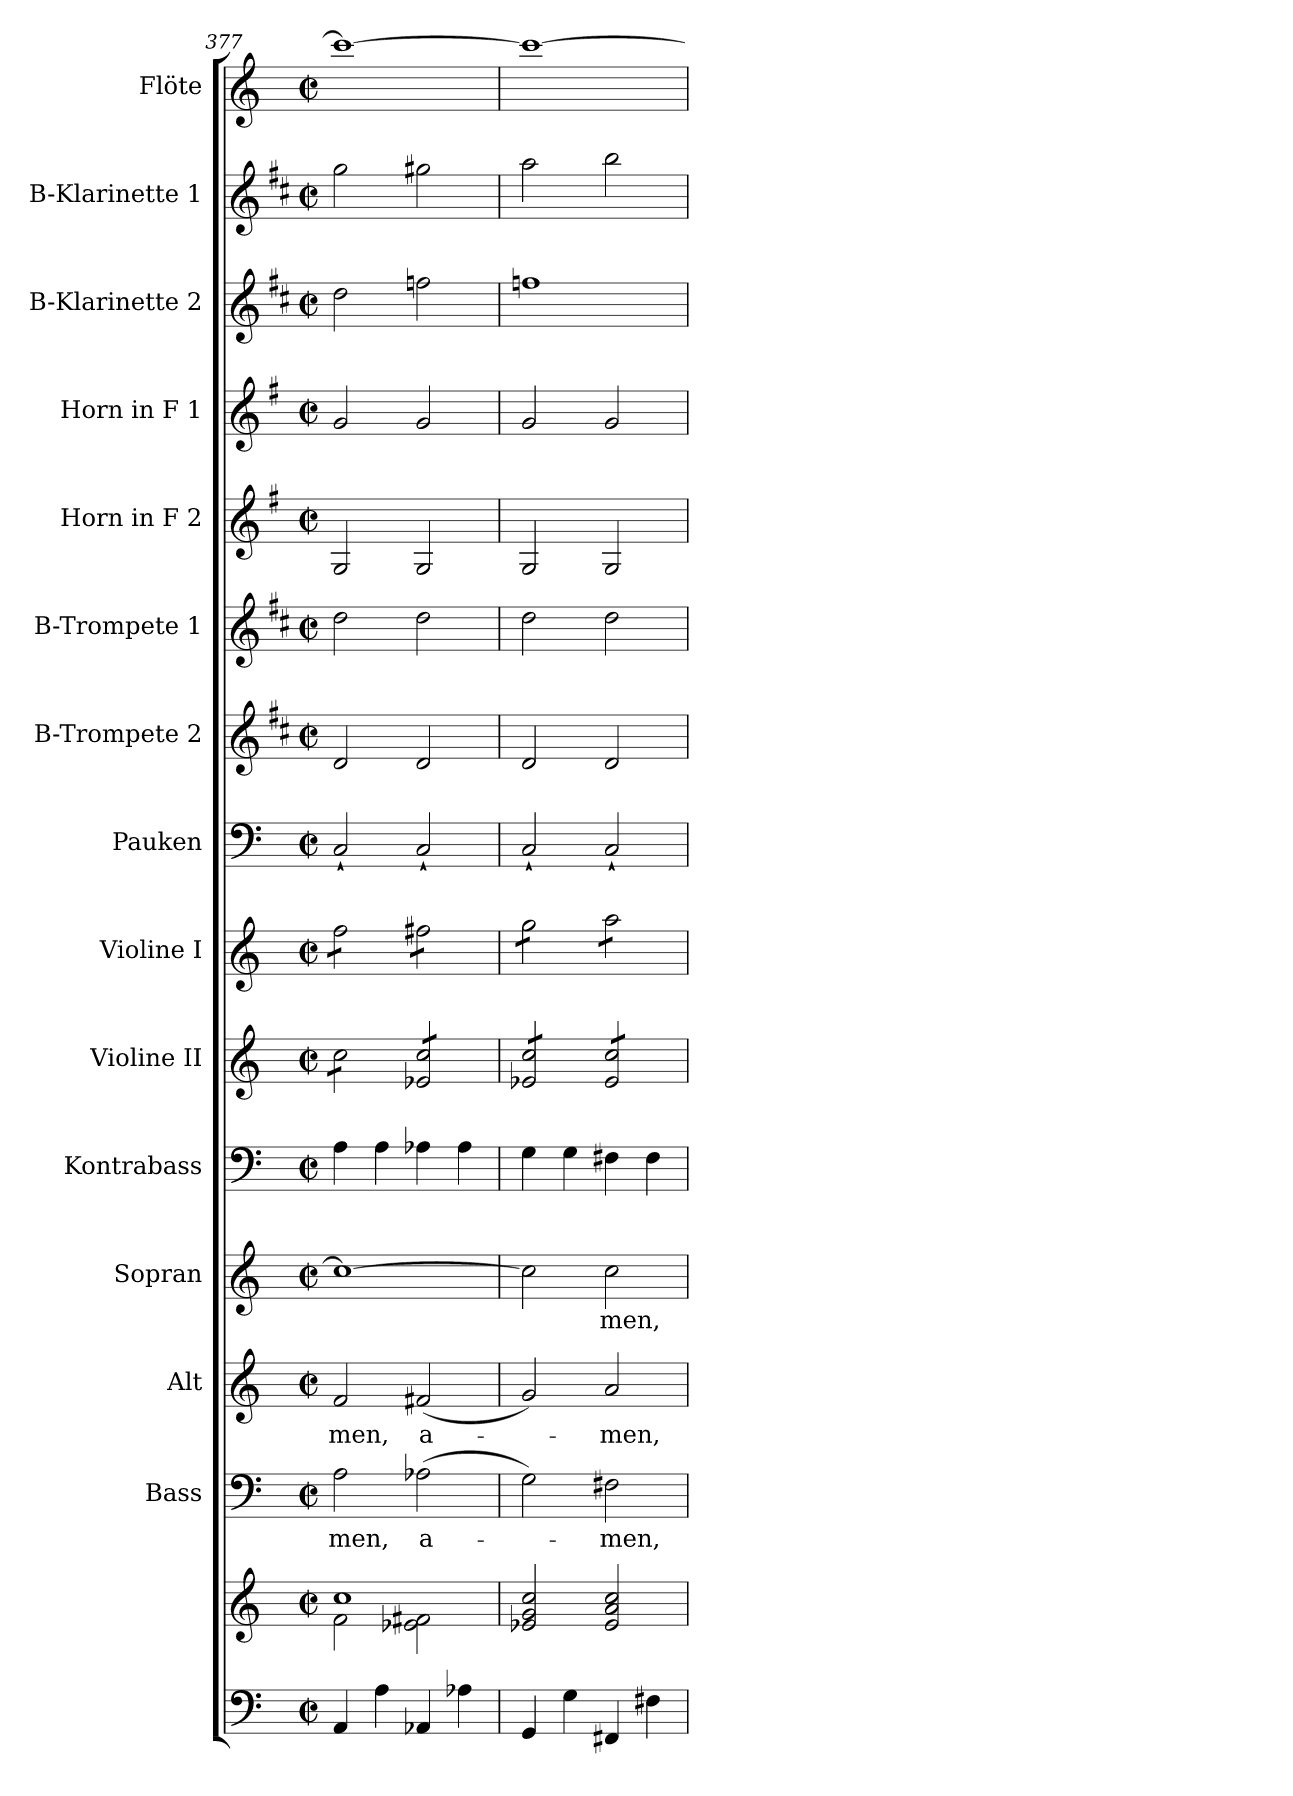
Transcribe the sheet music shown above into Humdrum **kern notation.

**kern	**kern	**kern	**text	**kern	**text	**kern	**text	**kern	**kern	**kern	**kern	**kern	**kern	**kern	**kern	**kern	**kern	**kern
*part15	*part15	*part14	*part14	*part13	*part13	*part12	*part12	*part11	*part10	*part9	*part8	*part7	*part6	*part5	*part4	*part3	*part2	*part1
*staff16	*staff15	*staff14	*staff14	*staff13	*staff13	*staff12	*staff12	*staff11	*staff10	*staff9	*staff8	*staff7	*staff6	*staff5	*staff4	*staff3	*staff2	*staff1
*	*	*I"Bass	*	*I"Alt	*	*I"Sopran	*	*I"Kontrabass	*I"Violine II	*I"Violine I	*I"Pauken	*I"B-Trompete 2	*I"B-Trompete 1	*I"Horn in F 2	*I"Horn in F 1	*I"B-Klarinette 2	*I"B-Klarinette 1	*I"Flöte
*	*	*I'B.	*	*I'A.	*	*I'S.	*	*I'Kb.	*I'Vl. II	*I'Vl. I	*I'Pk.	*I'B Trp. 2	*I'B Trp. 1	*	*	*I'B Kl. 2	*I'B Kl. 1	*I'Fl.
*clefF4	*clefG2	*clefF4	*	*clefG2	*	*clefG2	*	*clefF4	*clefG2	*clefG2	*clefF4	*clefG2	*clefG2	*clefG2	*clefG2	*clefG2	*clefG2	*clefG2
*	*	*	*	*	*	*	*	*ITrd7c12	*	*	*	*ITrd1c2	*ITrd1c2	*ITrd4c7	*ITrd4c7	*ITrd1c2	*ITrd1c2	*
*k[]	*k[]	*k[]	*	*k[]	*	*k[]	*	*k[]	*k[]	*k[]	*k[]	*k[]	*k[]	*k[]	*k[]	*k[]	*k[]	*k[]
*C:	*C:	*C:	*	*C:	*	*C:	*	*C:	*C:	*C:	*C:	*C:	*C:	*C:	*C:	*C:	*C:	*C:
*M2/2	*M2/2	*M2/2	*	*M2/2	*	*M2/2	*	*M2/2	*M2/2	*M2/2	*M2/2	*M2/2	*M2/2	*M2/2	*M2/2	*M2/2	*M2/2	*M2/2
*met(c|)	*met(c|)	*met(c|)	*	*met(c|)	*	*met(c|)	*	*met(c|)	*met(c|)	*met(c|)	*met(c|)	*met(c|)	*met(c|)	*met(c|)	*met(c|)	*met(c|)	*met(c|)	*met(c|)
=377	=377	=377	=377	=377	=377	=377	=377	=377	=377	=377	=377	=377	=377	=377	=377	=377	=377	=377
*	*^	*	*	*	*	*	*	*	*	*	*	*	*	*	*	*	*	*
!	!	!	!	!LO:LY:b	!	!LO:LY:b	!	!	!	!	!	!	!	!	!	!	!	!	!
*	*	*	*	*	*	*	*	*	*	*tremolo	*	*	*	*	*	*	*	*	*
*	*	*	*	*	*	*	*	*	*	*	*tremolo	*	*	*	*	*	*	*	*
4AA/	1cc	2f\	2A\	-men,	2f/	-men,	1cc_	.	4AA\	8cc\L	8ff\L	2C`</	2c/	2cc\	2C/	2c/	2cc\	2ff\	1ccc_
.	.	.	.	.	.	.	.	.	.	8cc\	8ff\	.	.	.	.	.	.	.	.
4A\	.	.	.	.	.	.	.	.	4AA\	8cc\	8ff\	.	.	.	.	.	.	.	.
.	.	.	.	.	.	.	.	.	.	8cc\J	8ff\J	.	.	.	.	.	.	.	.
!	!	!	!	!LO:LY:b	!	!LO:LY:b	!	!	!	!	!	!	!	!	!	!	!	!	!
4AA-X/	.	2e-X\ 2f#X\	(>2A-X\	a-	(<2f#X/	a-	.	.	4AA-X\	8e-X/ 8cc/L	8ff#X\L	2C`</	2c/	2cc\	2C/	2c/	2ee-X\	2ff#X\	.
.	.	.	.	.	.	.	.	.	.	8e-X/ 8cc/	8ff#X\	.	.	.	.	.	.	.	.
4A-X\	.	.	.	.	.	.	.	.	4AA-\	8e-X/ 8cc/	8ff#X\	.	.	.	.	.	.	.	.
.	.	.	.	.	.	.	.	.	.	8e-X/ 8cc/J	8ff#X\J	.	.	.	.	.	.	.	.
*	*v	*v	*	*	*	*	*	*	*	*	*	*	*	*	*	*	*	*	*
=378	=378	=378	=378	=378	=378	=378	=378	=378	=378	=378	=378	=378	=378	=378	=378	=378	=378	=378
4GG/	2e-X/ 2g/ 2cc/	2G\)	.	2g/)	.	2cc\]	.	4GG\	8e-X/ 8cc/L	8gg\L	2C`</	2c/	2cc\	2C/	2c/	1ee-X	2gg\	1ccc_
.	.	.	.	.	.	.	.	.	8e-X/ 8cc/	8gg\	.	.	.	.	.	.	.	.
4G\	.	.	.	.	.	.	.	4GG\	8e-X/ 8cc/	8gg\	.	.	.	.	.	.	.	.
.	.	.	.	.	.	.	.	.	8e-X/ 8cc/J	8gg\J	.	.	.	.	.	.	.	.
!	!	!	!LO:LY:b	!	!LO:LY:b	!	!LO:LY:b	!	!	!	!	!	!	!	!	!	!	!
4FF#X/	2e-/ 2a/ 2cc/	2F#X\	-men,	2a/	-men,	2cc\	-men,	4FF#X\	8e-/ 8cc/L	8aa\L	2C`</	2c/	2cc\	2C/	2c/	.	2aa\	.
.	.	.	.	.	.	.	.	.	8e-/ 8cc/	8aa\	.	.	.	.	.	.	.	.
4F#X\	.	.	.	.	.	.	.	4FF#\	8e-/ 8cc/	8aa\	.	.	.	.	.	.	.	.
.	.	.	.	.	.	.	.	.	8e-/ 8cc/J	8aa\J	.	.	.	.	.	.	.	.
*	*	*	*	*	*	*	*	*	*	*Xtremolo	*	*	*	*	*	*	*	*
*	*	*	*	*	*	*	*	*	*Xtremolo	*	*	*	*	*	*	*	*	*
=	=	=	=	=	=	=	=	=	=	=	=	=	=	=	=	=	=	=
*-	*-	*-	*-	*-	*-	*-	*-	*-	*-	*-	*-	*-	*-	*-	*-	*-	*-	*-
